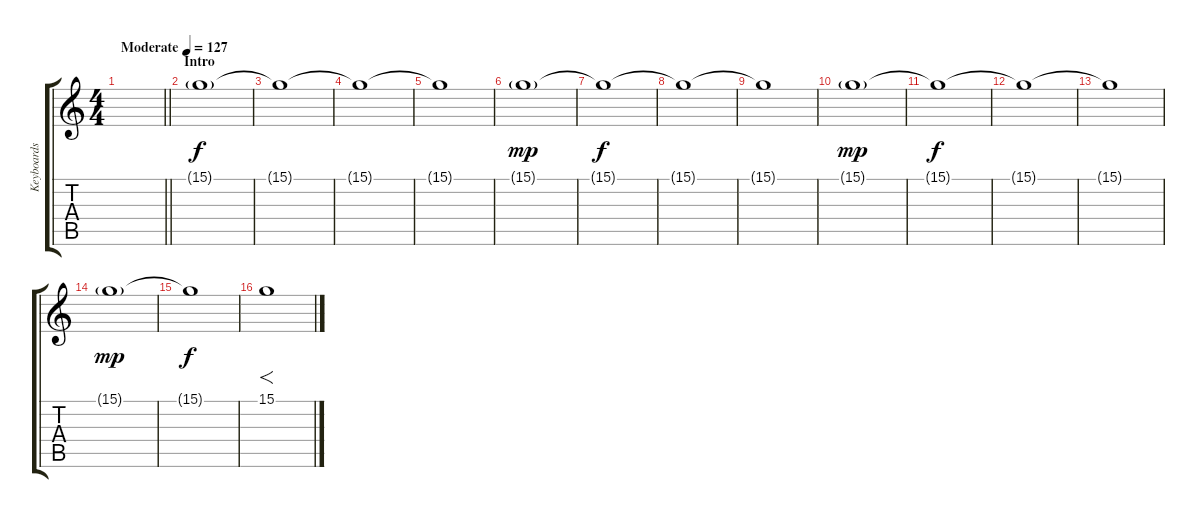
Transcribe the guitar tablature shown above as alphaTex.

\track ("Keyboards" "Keyboards") {instrument stringensemble1}
\staff {score tabs}
\tuning (E4 B3 G3 D3 A2 E2) {hide}
\ts (4 4)
\tempo (127 "Moderate")
\clef g2
\barLineRight lightlight
\ks c
|
\section ("" "Intro")
15.1{g}.1 |
15.1{t}.1{dy f} |
15.1{t}.1 |
15.1{t}.1 |
15.1{g}.1{dy mp} |
15.1{t}.1{dy f} |
15.1{t}.1 |
15.1{t}.1 |
15.1{g}.1{dy mp} |
15.1{t}.1{dy f} |
15.1{t}.1 |
15.1{t}.1 |
15.1{g}.1{dy mp} |
15.1{t}.1{dy f} |
15.1.1{f}
